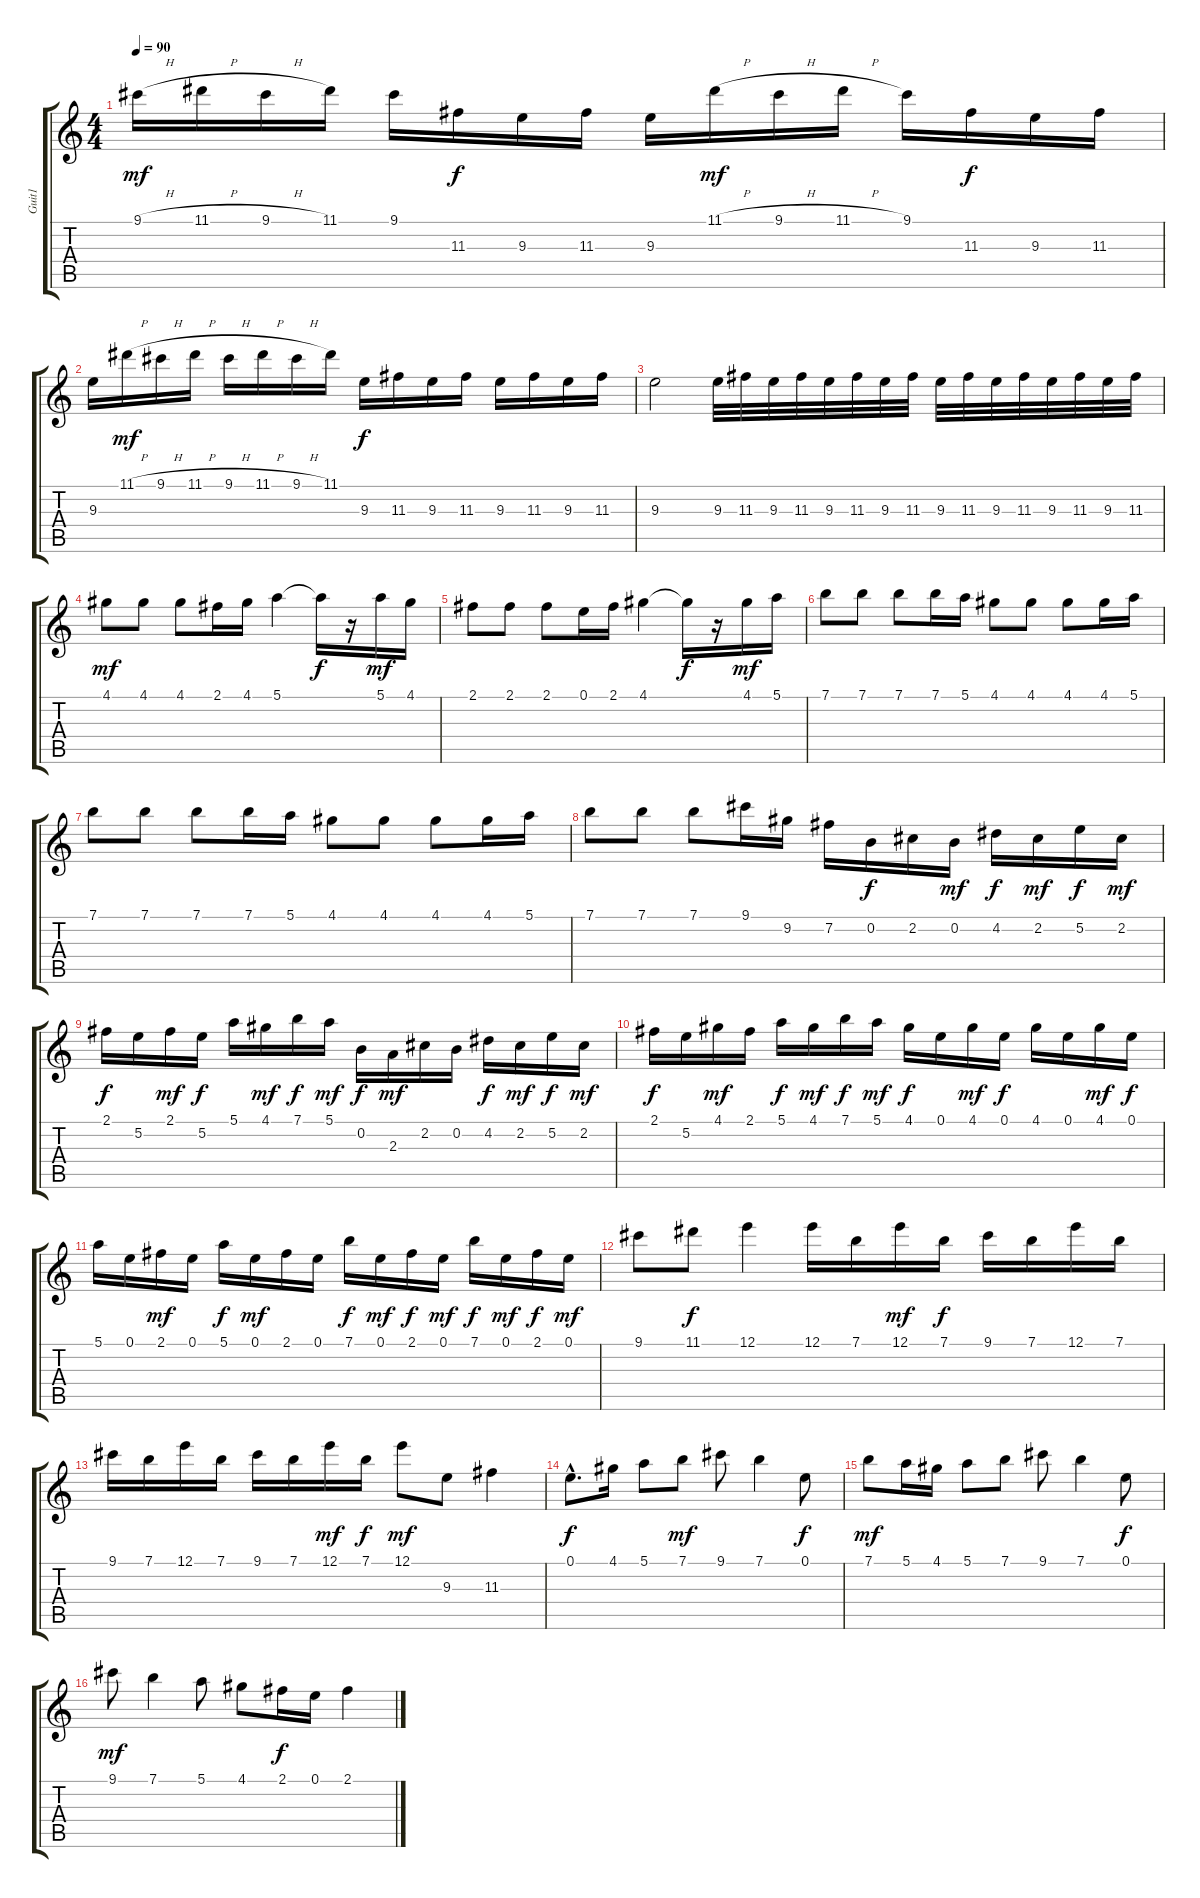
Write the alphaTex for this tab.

\track ("Guit1" "Guit1") {instrument overdrivenguitar}
\staff {score tabs}
\tuning (E4 B3 G3 D3 A2 E2) {hide}
\ts (4 4)
\tempo 90
\clef g2
\ks c
9.1{h}.16{dy mf} 11.1{h}.16 9.1{h}.16 11.1.16 9.1.16 11.3.16{dy f} 9.3.16 11.3.16 9.3.16 11.1{h}.16{dy mf} 9.1{h}.16 11.1{h}.16 9.1.16 11.3.16{dy f} 9.3.16 11.3.16 |
9.3.16 11.1{h}.16{dy mf} 9.1{h}.16 11.1{h}.16 9.1{h}.16 11.1{h}.16 9.1{h}.16 11.1.16 9.3.16{dy f} 11.3.16 9.3.16 11.3.16 9.3.16 11.3.16 9.3.16 11.3.16 |
9.3.2 9.3.32 11.3.32 9.3.32 11.3.32 9.3.32 11.3.32 9.3.32 11.3.32 9.3.32 11.3.32 9.3.32 11.3.32 9.3.32 11.3.32 9.3.32 11.3.32 |
4.1.8{dy mf} 4.1.8 4.1.8 2.1.16 4.1.16 5.1.4 5.1{t}.16{dy f} r.16 5.1.16{dy mf} 4.1.16 |
2.1.8 2.1.8 2.1.8 0.1.16 2.1.16 4.1.4 4.1{t}.16{dy f} r.16 4.1.16{dy mf} 5.1.16 |
7.1.8 7.1.8 7.1.8 7.1.16 5.1.16 4.1.8 4.1.8 4.1.8 4.1.16 5.1.16 |
7.1.8 7.1.8 7.1.8 7.1.16 5.1.16 4.1.8 4.1.8 4.1.8 4.1.16 5.1.16 |
7.1.8 7.1.8 7.1.8 9.1.16 9.2.16 7.2.16 0.2.16{dy f} 2.2.16 0.2.16{dy mf} 4.2.16{dy f} 2.2.16{dy mf} 5.2.16{dy f} 2.2.16{dy mf} |
2.1.16{dy f} 5.2.16 2.1.16{dy mf} 5.2.16{dy f} 5.1.16 4.1.16{dy mf} 7.1.16{dy f} 5.1.16{dy mf} 0.2.16{dy f} 2.3.16{dy mf} 2.2.16 0.2.16 4.2.16{dy f} 2.2.16{dy mf} 5.2.16{dy f} 2.2.16{dy mf} |
2.1.16{dy f} 5.2.16 4.1.16{dy mf} 2.1.16 5.1.16{dy f} 4.1.16{dy mf} 7.1.16{dy f} 5.1.16{dy mf} 4.1.16{dy f} 0.1.16 4.1.16{dy mf} 0.1.16{dy f} 4.1.16 0.1.16 4.1.16{dy mf} 0.1.16{dy f} |
5.1.16 0.1.16 2.1.16{dy mf} 0.1.16 5.1.16{dy f} 0.1.16{dy mf} 2.1.16 0.1.16 7.1.16{dy f} 0.1.16{dy mf} 2.1.16{dy f} 0.1.16{dy mf} 7.1.16{dy f} 0.1.16{dy mf} 2.1.16{dy f} 0.1.16{dy mf} |
9.1.8 11.1.8{dy f} 12.1.4 12.1.16 7.1.16 12.1.16{dy mf} 7.1.16{dy f} 9.1.16 7.1.16 12.1.16 7.1.16 |
9.1.16 7.1.16 12.1.16 7.1.16 9.1.16 7.1.16 12.1.16{dy mf} 7.1.16{dy f} 12.1.8{dy mf} 9.3.8 11.3.4 |
0.1{hac}.8{d dy f} 4.1.16 5.1.8 7.1.8{dy mf} 9.1.8 7.1.4 0.1.8{dy f} |
7.1.8{dy mf} 5.1.16 4.1.16 5.1.8 7.1.8 9.1.8 7.1.4 0.1.8{dy f} |
9.1.8{dy mf} 7.1.4 5.1.8 4.1.8 2.1.16{dy f} 0.1.16 2.1.4
